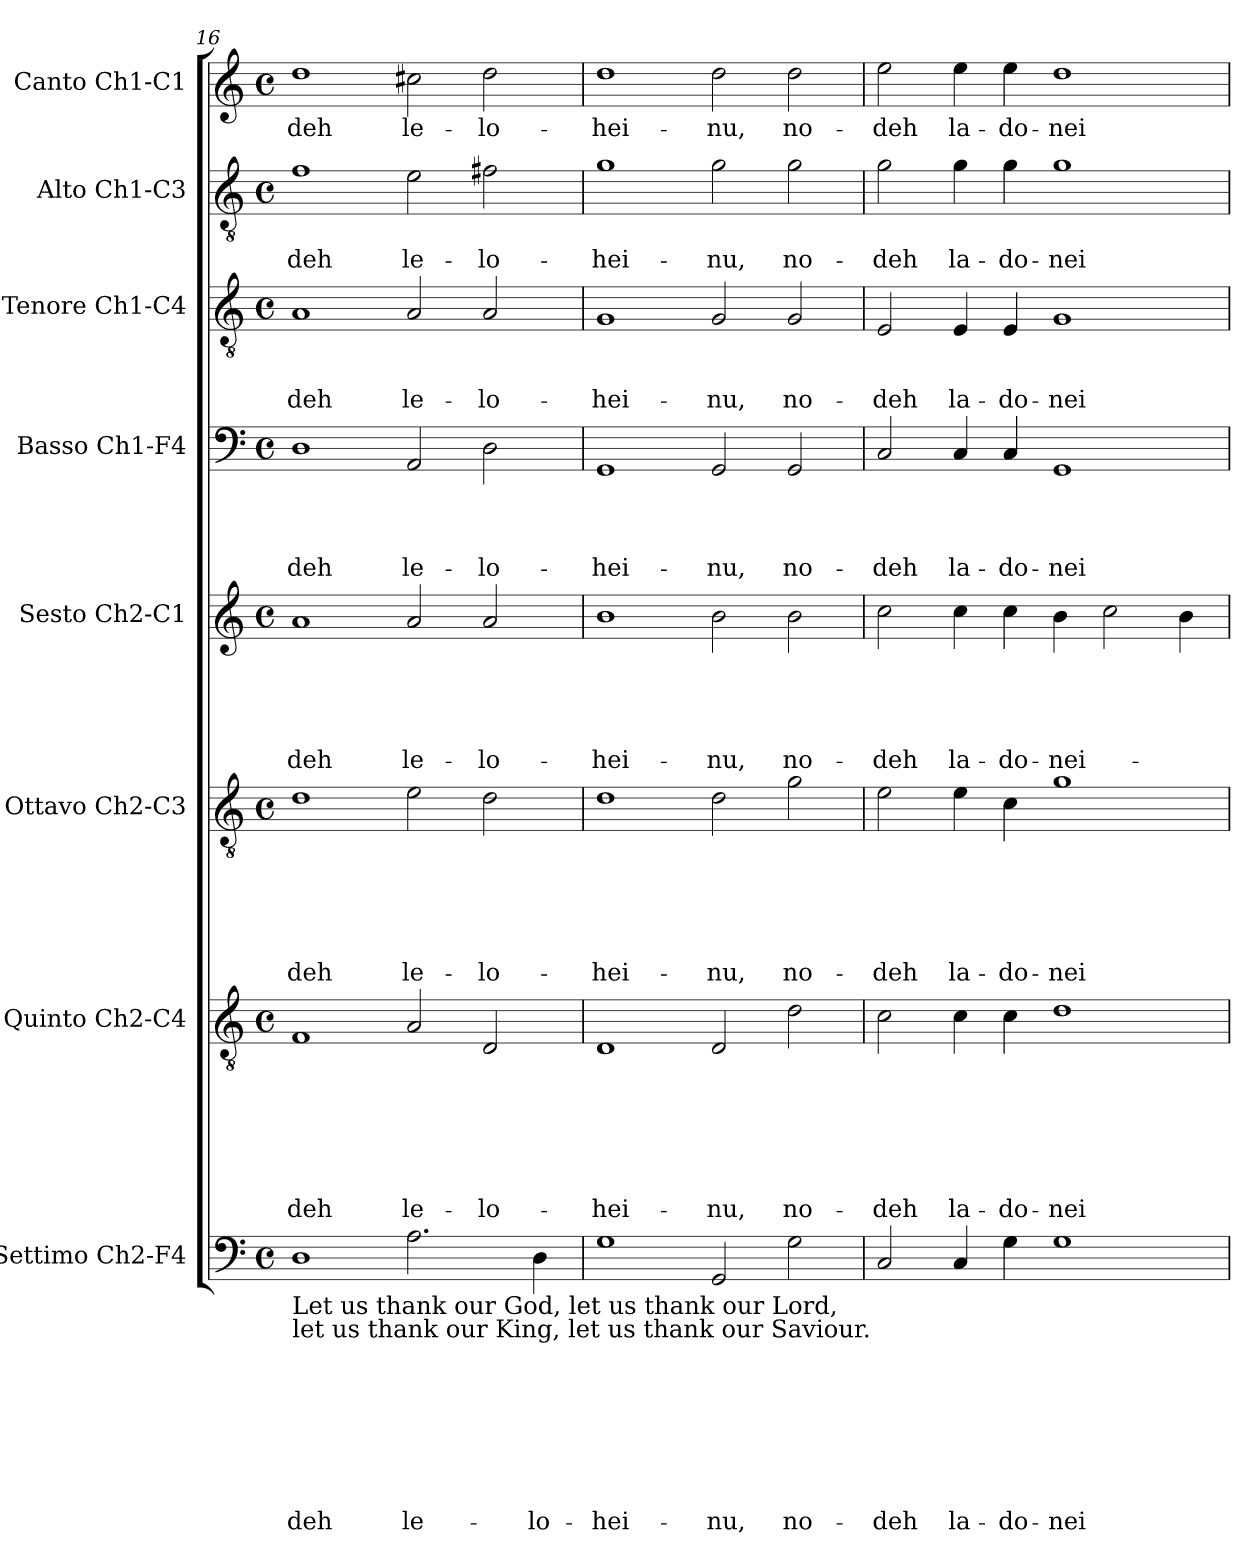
**kern	**text	**text	**text	**text	**text	**text	**text	**text	**kern	**text	**text	**text	**text	**text	**text	**text	**kern	**text	**text	**text	**text	**text	**text	**kern	**text	**text	**text	**text	**text	**kern	**text	**text	**text	**text	**kern	**text	**text	**text	**kern	**text	**text	**kern	**text
*part8	*part8	*part8	*part8	*part8	*part8	*part8	*part8	*part8	*part7	*part7	*part7	*part7	*part7	*part7	*part7	*part7	*part6	*part6	*part6	*part6	*part6	*part6	*part6	*part5	*part5	*part5	*part5	*part5	*part5	*part4	*part4	*part4	*part4	*part4	*part3	*part3	*part3	*part3	*part2	*part2	*part2	*part1	*part1
*staff8	*staff8	*staff8	*staff8	*staff8	*staff8	*staff8	*staff8	*staff8	*staff7	*staff7	*staff7	*staff7	*staff7	*staff7	*staff7	*staff7	*staff6	*staff6	*staff6	*staff6	*staff6	*staff6	*staff6	*staff5	*staff5	*staff5	*staff5	*staff5	*staff5	*staff4	*staff4	*staff4	*staff4	*staff4	*staff3	*staff3	*staff3	*staff3	*staff2	*staff2	*staff2	*staff1	*staff1
*I"Settimo Ch2-F4	*	*	*	*	*	*	*	*	*I"Quinto Ch2-C4	*	*	*	*	*	*	*	*I"Ottavo Ch2-C3	*	*	*	*	*	*	*I"Sesto Ch2-C1	*	*	*	*	*	*I"Basso Ch1-F4	*	*	*	*	*I"Tenore Ch1-C4	*	*	*	*I"Alto Ch1-C3	*	*	*I"Canto Ch1-C1	*
*	*	*	*	*	*	*	*	*	*	*	*	*	*	*	*	*	*	*	*	*	*	*	*	*	*	*	*	*	*	*I'B	*	*	*	*	*I'T	*	*	*	*I'A	*	*	*I'C	*
*clefF4	*	*	*	*	*	*	*	*	*clefGv2	*	*	*	*	*	*	*	*clefGv2	*	*	*	*	*	*	*clefG2	*	*	*	*	*	*clefF4	*	*	*	*	*clefGv2	*	*	*	*clefGv2	*	*	*clefG2	*
*k[]	*	*	*	*	*	*	*	*	*k[]	*	*	*	*	*	*	*	*k[]	*	*	*	*	*	*	*k[]	*	*	*	*	*	*k[]	*	*	*	*	*k[]	*	*	*	*k[]	*	*	*k[]	*
*C:	*	*	*	*	*	*	*	*	*C:	*	*	*	*	*	*	*	*C:	*	*	*	*	*	*	*C:	*	*	*	*	*	*C:	*	*	*	*	*C:	*	*	*	*C:	*	*	*C:	*
*M4/4	*	*	*	*	*	*	*	*	*M4/4	*	*	*	*	*	*	*	*M4/4	*	*	*	*	*	*	*M4/4	*	*	*	*	*	*M4/4	*	*	*	*	*M4/4	*	*	*	*M4/4	*	*	*M4/4	*
*met(c)	*	*	*	*	*	*	*	*	*met(c)	*	*	*	*	*	*	*	*met(c)	*	*	*	*	*	*	*met(c)	*	*	*	*	*	*met(c)	*	*	*	*	*met(c)	*	*	*	*met(c)	*	*	*met(c)	*
=16	=16	=16	=16	=16	=16	=16	=16	=16	=16	=16	=16	=16	=16	=16	=16	=16	=16	=16	=16	=16	=16	=16	=16	=16	=16	=16	=16	=16	=16	=16	=16	=16	=16	=16	=16	=16	=16	=16	=16	=16	=16	=16	=16
!LO:TX:b:t=Let us thank our God, let us thank our Lord,\nlet us thank our King, let us thank our Saviour.	!	!	!	!	!	!	!	!	!	!	!	!	!	!	!	!	!	!	!	!	!	!	!	!	!	!	!	!	!	!	!	!	!	!	!	!	!	!	!	!	!	!	!
!	!	!	!	!	!	!	!	!LO:LY:b	!	!	!	!	!	!	!	!LO:LY:b	!	!	!	!	!	!	!LO:LY:b	!	!	!	!	!	!LO:LY:b	!	!	!	!	!LO:LY:b	!	!	!	!LO:LY:b	!	!	!LO:LY:b	!	!LO:LY:b
1D	.	.	.	.	.	.	.	-deh	1F	.	.	.	.	.	.	-deh	1d	.	.	.	.	.	-deh	1a	.	.	.	.	-deh	1D	.	.	.	-deh	1A	.	.	-deh	1f	.	-deh	1dd	-deh
!	!	!	!	!	!	!	!	!LO:LY:b	!	!	!	!	!	!	!	!LO:LY:b	!	!	!	!	!	!	!LO:LY:b	!	!	!	!	!	!LO:LY:b	!	!	!	!	!LO:LY:b	!	!	!	!LO:LY:b	!	!	!LO:LY:b	!	!LO:LY:b
2.A\	.	.	.	.	.	.	.	le-	2A/	.	.	.	.	.	.	le-	2e\	.	.	.	.	.	le-	2a/	.	.	.	.	le-	2AA/	.	.	.	le-	2A/	.	.	le-	2e\	.	le-	2cc#X\	le-
!	!	!	!	!	!	!	!	!	!	!	!	!	!	!	!	!LO:LY:b	!	!	!	!	!	!	!LO:LY:b	!	!	!	!	!	!LO:LY:b	!	!	!	!	!LO:LY:b	!	!	!	!LO:LY:b	!	!	!LO:LY:b	!	!LO:LY:b
.	.	.	.	.	.	.	.	.	2D/	.	.	.	.	.	.	-lo-	2d\	.	.	.	.	.	-lo-	2a/	.	.	.	.	-lo-	2D\	.	.	.	-lo-	2A/	.	.	-lo-	2f#X\	.	-lo-	2dd\	-lo-
!	!	!	!	!	!	!	!	!LO:LY:b	!	!	!	!	!	!	!	!	!	!	!	!	!	!	!	!	!	!	!	!	!	!	!	!	!	!	!	!	!	!	!	!	!	!	!
4D\	.	.	.	.	.	.	.	-lo-	.	.	.	.	.	.	.	.	.	.	.	.	.	.	.	.	.	.	.	.	.	.	.	.	.	.	.	.	.	.	.	.	.	.	.
=17	=17	=17	=17	=17	=17	=17	=17	=17	=17	=17	=17	=17	=17	=17	=17	=17	=17	=17	=17	=17	=17	=17	=17	=17	=17	=17	=17	=17	=17	=17	=17	=17	=17	=17	=17	=17	=17	=17	=17	=17	=17	=17	=17
!	!	!	!	!	!	!	!	!LO:LY:b	!	!	!	!	!	!	!	!LO:LY:b	!	!	!	!	!	!	!LO:LY:b	!	!	!	!	!	!LO:LY:b	!	!	!	!	!LO:LY:b	!	!	!	!LO:LY:b	!	!	!LO:LY:b	!	!LO:LY:b
1G	.	.	.	.	.	.	.	-hei-	1D	.	.	.	.	.	.	-hei-	1d	.	.	.	.	.	-hei-	1b	.	.	.	.	-hei-	1GG	.	.	.	-hei-	1G	.	.	-hei-	1g	.	-hei-	1dd	-hei-
!	!	!	!	!	!	!	!	!LO:LY:b	!	!	!	!	!	!	!	!LO:LY:b	!	!	!	!	!	!	!LO:LY:b	!	!	!	!	!	!LO:LY:b	!	!	!	!	!LO:LY:b	!	!	!	!LO:LY:b	!	!	!LO:LY:b	!	!LO:LY:b
2GG/	.	.	.	.	.	.	.	-nu,	2D/	.	.	.	.	.	.	-nu,	2d\	.	.	.	.	.	-nu,	2b\	.	.	.	.	-nu,	2GG/	.	.	.	-nu,	2G/	.	.	-nu,	2g\	.	-nu,	2dd\	-nu,
!	!	!	!	!	!	!	!	!LO:LY:b	!	!	!	!	!	!	!	!LO:LY:b	!	!	!	!	!	!	!LO:LY:b	!	!	!	!	!	!LO:LY:b	!	!	!	!	!LO:LY:b	!	!	!	!LO:LY:b	!	!	!LO:LY:b	!	!LO:LY:b
2G\	.	.	.	.	.	.	.	no-	2d\	.	.	.	.	.	.	no-	2g\	.	.	.	.	.	no-	2b\	.	.	.	.	no-	2GG/	.	.	.	no-	2G/	.	.	no-	2g\	.	no-	2dd\	no-
=18	=18	=18	=18	=18	=18	=18	=18	=18	=18	=18	=18	=18	=18	=18	=18	=18	=18	=18	=18	=18	=18	=18	=18	=18	=18	=18	=18	=18	=18	=18	=18	=18	=18	=18	=18	=18	=18	=18	=18	=18	=18	=18	=18
!	!	!	!	!	!	!	!	!LO:LY:b	!	!	!	!	!	!	!	!LO:LY:b	!	!	!	!	!	!	!LO:LY:b	!	!	!	!	!	!LO:LY:b	!	!	!	!	!LO:LY:b	!	!	!	!LO:LY:b	!	!	!LO:LY:b	!	!LO:LY:b
2C/	.	.	.	.	.	.	.	-deh	2c\	.	.	.	.	.	.	-deh	2e\	.	.	.	.	.	-deh	2cc\	.	.	.	.	-deh	2C/	.	.	.	-deh	2E/	.	.	-deh	2g\	.	-deh	2ee\	-deh
!	!	!	!	!	!	!	!	!LO:LY:b	!	!	!	!	!	!	!	!LO:LY:b	!	!	!	!	!	!	!LO:LY:b	!	!	!	!	!	!LO:LY:b	!	!	!	!	!LO:LY:b	!	!	!	!LO:LY:b	!	!	!LO:LY:b	!	!LO:LY:b
4C/	.	.	.	.	.	.	.	la-	4c\	.	.	.	.	.	.	la-	4e\	.	.	.	.	.	la-	4cc\	.	.	.	.	la-	4C/	.	.	.	la-	4E/	.	.	la-	4g\	.	la-	4ee\	la-
!	!	!	!	!	!	!	!	!LO:LY:b	!	!	!	!	!	!	!	!LO:LY:b	!	!	!	!	!	!	!LO:LY:b	!	!	!	!	!	!LO:LY:b	!	!	!	!	!LO:LY:b	!	!	!	!LO:LY:b	!	!	!LO:LY:b	!	!LO:LY:b
4G\	.	.	.	.	.	.	.	-do-	4c\	.	.	.	.	.	.	-do-	4c\	.	.	.	.	.	-do-	4cc\	.	.	.	.	-do-	4C/	.	.	.	-do-	4E/	.	.	-do-	4g\	.	-do-	4ee\	-do-
!	!	!	!	!	!	!	!	!LO:LY:b	!	!	!	!	!	!	!	!LO:LY:b	!	!	!	!	!	!	!LO:LY:b	!	!	!	!	!	!LO:LY:b	!	!	!	!	!LO:LY:b	!	!	!	!LO:LY:b	!	!	!LO:LY:b	!	!LO:LY:b
1G	.	.	.	.	.	.	.	-nei-	1d	.	.	.	.	.	.	-nei-	1g	.	.	.	.	.	-nei-	4b\	.	.	.	.	-nei-	1GG	.	.	.	-nei-	1G	.	.	-nei-	1g	.	-nei-	1dd	-nei-
.	.	.	.	.	.	.	.	.	.	.	.	.	.	.	.	.	.	.	.	.	.	.	.	2cc\	.	.	.	.	.	.	.	.	.	.	.	.	.	.	.	.	.	.	.
.	.	.	.	.	.	.	.	.	.	.	.	.	.	.	.	.	.	.	.	.	.	.	.	4b\	.	.	.	.	.	.	.	.	.	.	.	.	.	.	.	.	.	.	.
=	=	=	=	=	=	=	=	=	=	=	=	=	=	=	=	=	=	=	=	=	=	=	=	=	=	=	=	=	=	=	=	=	=	=	=	=	=	=	=	=	=	=	=
*-	*-	*-	*-	*-	*-	*-	*-	*-	*-	*-	*-	*-	*-	*-	*-	*-	*-	*-	*-	*-	*-	*-	*-	*-	*-	*-	*-	*-	*-	*-	*-	*-	*-	*-	*-	*-	*-	*-	*-	*-	*-	*-	*-
